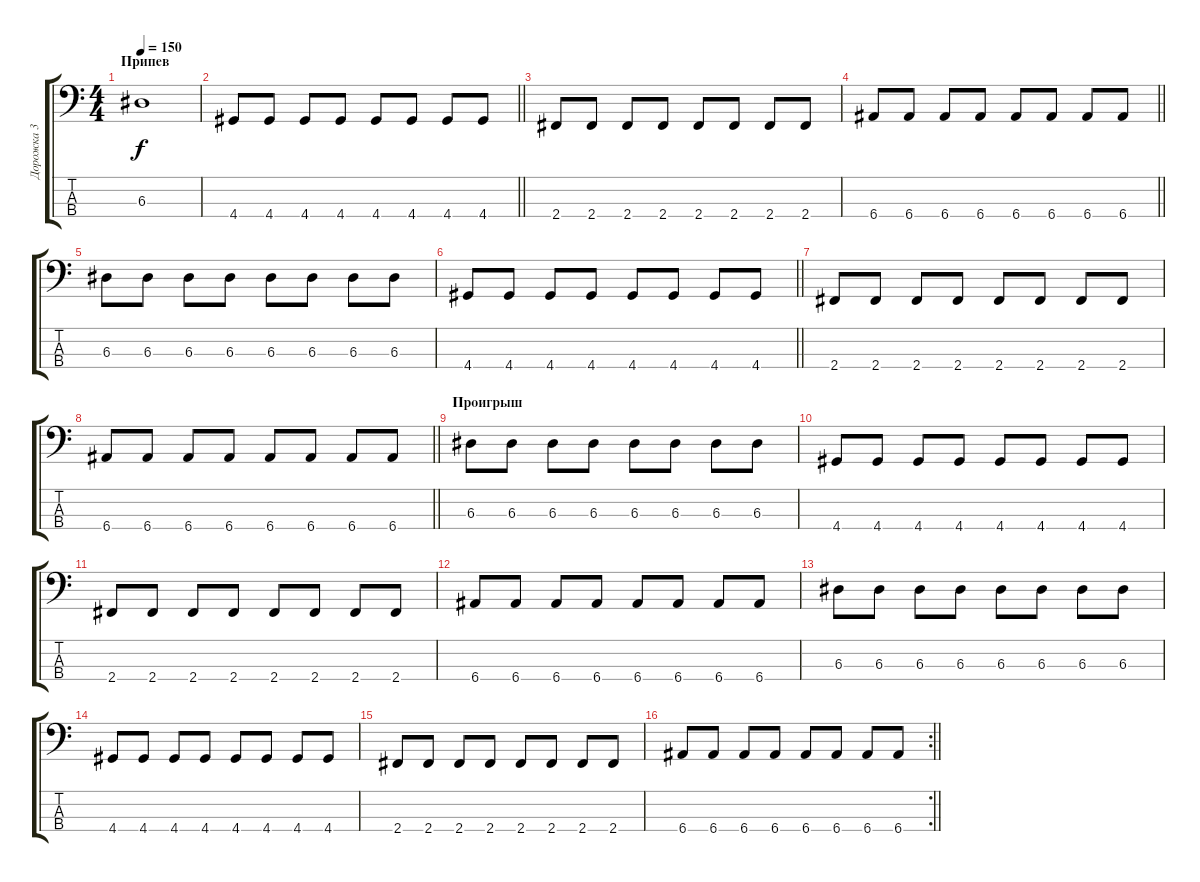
\track ("Дорожка 3" "Дорожка 3") {instrument electricbasspick}
\staff {score tabs}
\tuning (G2 D2 A1 E1) {hide}
\ts (4 4)
\section ("" "Припев")
\tempo 150
\clef f4
\ks c
6.3.1{dy f} |
\barLineRight lightlight
4.4.8 4.4.8 4.4.8 4.4.8 4.4.8 4.4.8 4.4.8 4.4.8 |
2.4.8 2.4.8 2.4.8 2.4.8 2.4.8 2.4.8 2.4.8 2.4.8 |
\barLineRight lightlight
6.4.8 6.4.8 6.4.8 6.4.8 6.4.8 6.4.8 6.4.8 6.4.8 |
6.3.8 6.3.8 6.3.8 6.3.8 6.3.8 6.3.8 6.3.8 6.3.8 |
\barLineRight lightlight
4.4.8 4.4.8 4.4.8 4.4.8 4.4.8 4.4.8 4.4.8 4.4.8 |
2.4.8 2.4.8 2.4.8 2.4.8 2.4.8 2.4.8 2.4.8 2.4.8 |
\barLineRight lightlight
6.4.8 6.4.8 6.4.8 6.4.8 6.4.8 6.4.8 6.4.8 6.4.8 |
\section ("" "Проигрыш")
6.3.8 6.3.8 6.3.8 6.3.8 6.3.8 6.3.8 6.3.8 6.3.8 |
4.4.8 4.4.8 4.4.8 4.4.8 4.4.8 4.4.8 4.4.8 4.4.8 |
2.4.8 2.4.8 2.4.8 2.4.8 2.4.8 2.4.8 2.4.8 2.4.8 |
6.4.8 6.4.8 6.4.8 6.4.8 6.4.8 6.4.8 6.4.8 6.4.8 |
6.3.8 6.3.8 6.3.8 6.3.8 6.3.8 6.3.8 6.3.8 6.3.8 |
4.4.8 4.4.8 4.4.8 4.4.8 4.4.8 4.4.8 4.4.8 4.4.8 |
2.4.8 2.4.8 2.4.8 2.4.8 2.4.8 2.4.8 2.4.8 2.4.8 |
\rc 2
\barLineRight lightlight
6.4.8 6.4.8 6.4.8 6.4.8 6.4.8 6.4.8 6.4.8 6.4.8
